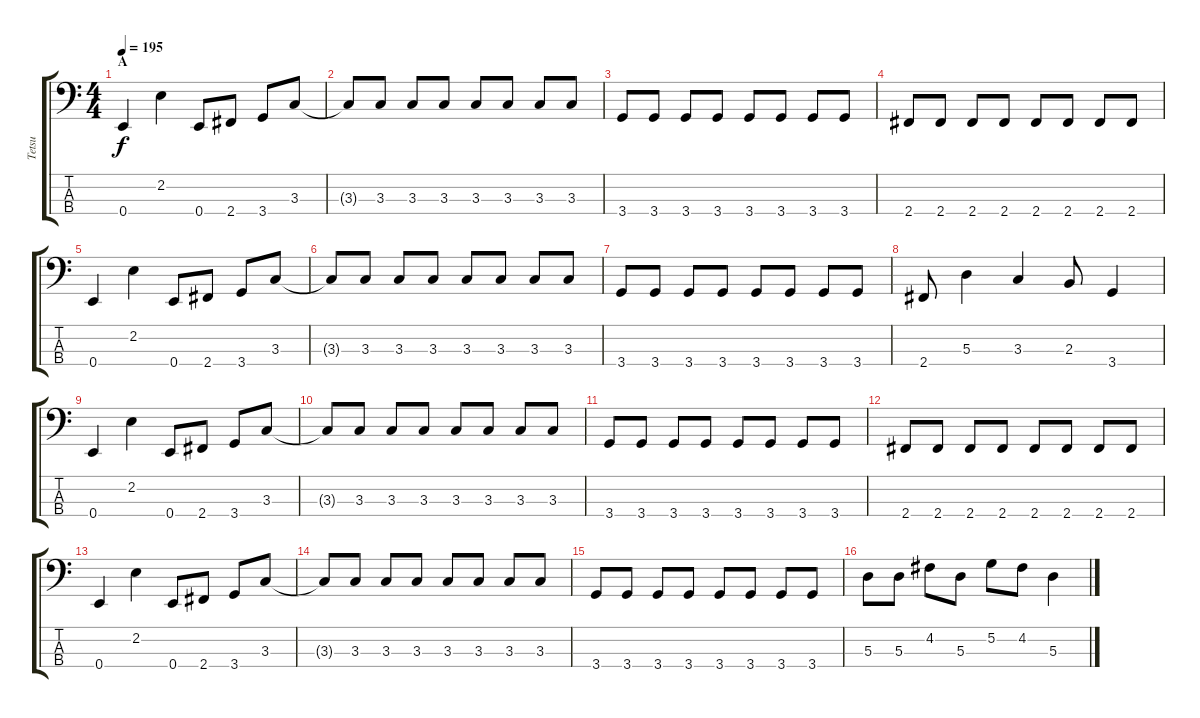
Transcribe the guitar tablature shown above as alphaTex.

\track ("Tetsu" "Tetsu") {instrument electricbasspick}
\staff {score tabs}
\tuning (G2 D2 A1 E1) {hide}
\ts (4 4)
\section ("" "A")
\tempo 195
\clef f4
\ks c
0.4.4{dy f instrument electricbasspick} 2.2.4 0.4.8 2.4.8 3.4.8 3.3.8 |
3.3{t}.8 3.3.8 3.3.8 3.3.8 3.3.8 3.3.8 3.3.8 3.3.8 |
3.4.8 3.4.8 3.4.8 3.4.8 3.4.8 3.4.8 3.4.8 3.4.8 |
2.4.8 2.4.8 2.4.8 2.4.8 2.4.8 2.4.8 2.4.8 2.4.8 |
0.4.4 2.2.4 0.4.8 2.4.8 3.4.8 3.3.8 |
3.3{t}.8 3.3.8 3.3.8 3.3.8 3.3.8 3.3.8 3.3.8 3.3.8 |
3.4.8 3.4.8 3.4.8 3.4.8 3.4.8 3.4.8 3.4.8 3.4.8 |
2.4.8 5.3.4 3.3.4 2.3.8 3.4.4 |
0.4.4 2.2.4 0.4.8 2.4.8 3.4.8 3.3.8 |
3.3{t}.8 3.3.8 3.3.8 3.3.8 3.3.8 3.3.8 3.3.8 3.3.8 |
3.4.8 3.4.8 3.4.8 3.4.8 3.4.8 3.4.8 3.4.8 3.4.8 |
2.4.8 2.4.8 2.4.8 2.4.8 2.4.8 2.4.8 2.4.8 2.4.8 |
0.4.4 2.2.4 0.4.8 2.4.8 3.4.8 3.3.8 |
3.3{t}.8 3.3.8 3.3.8 3.3.8 3.3.8 3.3.8 3.3.8 3.3.8 |
3.4.8 3.4.8 3.4.8 3.4.8 3.4.8 3.4.8 3.4.8 3.4.8 |
5.3.8 5.3.8 4.2.8 5.3.8 5.2.8 4.2.8 5.3.4
